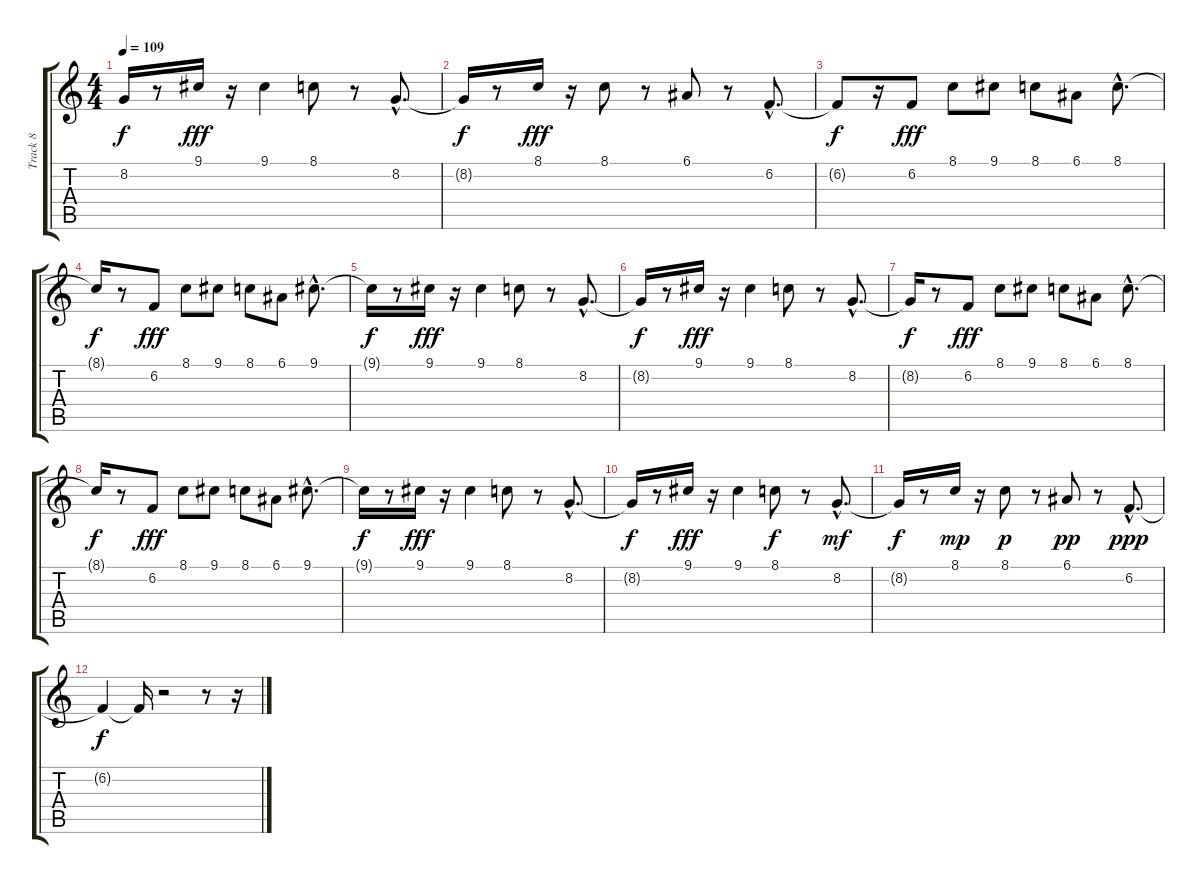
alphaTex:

\track ("Track 8" "Track 8") {instrument lead1square}
\staff {score tabs}
\tuning (E4 B3 G3 D3 A2 E2) {hide}
\ts (4 4)
\tempo 109
\clef g2
\ks c
8.2{t}.16{dy f} r.8 9.1.16{dy fff} r.16 9.1.4 8.1.8 r.8 8.2{hac}.8{d} |
8.2{t}.16{dy f} r.8 8.1.16{dy fff} r.16 8.1.8 r.8 6.1.8 r.8 6.2{hac}.8{d} |
6.2{t}.8{dy f} r.16 6.2.8{dy fff} 8.1.8 9.1.8 8.1.8 6.1.8 8.1{hac}.8{d} |
8.1{t}.16{dy f} r.8 6.2.8{dy fff} 8.1.8 9.1.8 8.1.8 6.1.8 9.1{hac}.8{d} |
9.1{t}.16{dy f} r.8 9.1.16{dy fff} r.16 9.1.4 8.1.8 r.8 8.2{hac}.8{d} |
8.2{t}.16{dy f} r.8 9.1.16{dy fff} r.16 9.1.4 8.1.8 r.8 8.2{hac}.8{d} |
8.2{t}.16{dy f} r.8 6.2.8{dy fff} 8.1.8 9.1.8 8.1.8 6.1.8 8.1{hac}.8{d} |
8.1{t}.16{dy f} r.8 6.2.8{dy fff} 8.1.8 9.1.8 8.1.8 6.1.8 9.1{hac}.8{d} |
9.1{t}.16{dy f} r.8 9.1.16{dy fff} r.16 9.1.4 8.1.8 r.8 8.2{hac}.8{d} |
8.2{t}.16{dy f} r.8 9.1.16{dy fff} r.16 9.1.4 8.1.8{dy f} r.8 8.2{hac}.8{d dy mf} |
8.2{t}.16{dy f} r.8 8.1.16{dy mp} r.16 8.1.8{dy p} r.8 6.1.8{dy pp} r.8 6.2{hac}.8{d dy ppp} |
6.2{t}.4{dy f} 6.2{t}.16 r.2 r.8 r.16
